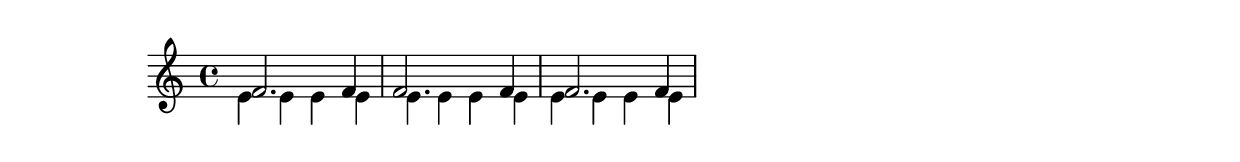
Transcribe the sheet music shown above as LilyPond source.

%% DO NOT EDIT this file manually; it is automatically
%% generated from LSR http://lsr.dsi.unimi.it
%% Make any changes in LSR itself, or in Documentation/snippets/new/ ,
%% and then run scripts/auxiliar/makelsr.py
%%
%% This file is in the public domain.
\version "2.17.27"

\header {
  lsrtags = "rhythms, simultaneous-notes, tweaks-and-overrides"

  texidoc = "
When a dotted note in the upper voice is moved to avoid a collision
with a note in another voice, the default is to move the upper note to
the right.  This behaviour can be over-ridden by using the
@code{prefer-dotted-right} property of @code{NoteCollision}.

"
  doctitle = "Moving dotted notes in polyphony"
} % begin verbatim


\new Staff \relative c' <<
  { f2. f4
    \override Staff.NoteCollision.prefer-dotted-right = ##f
    f2. f4
    \override Staff.NoteCollision.prefer-dotted-right = ##t
    f2. f4
  }
  \\
  { e4 e e e e e e e e e e e}
>>
